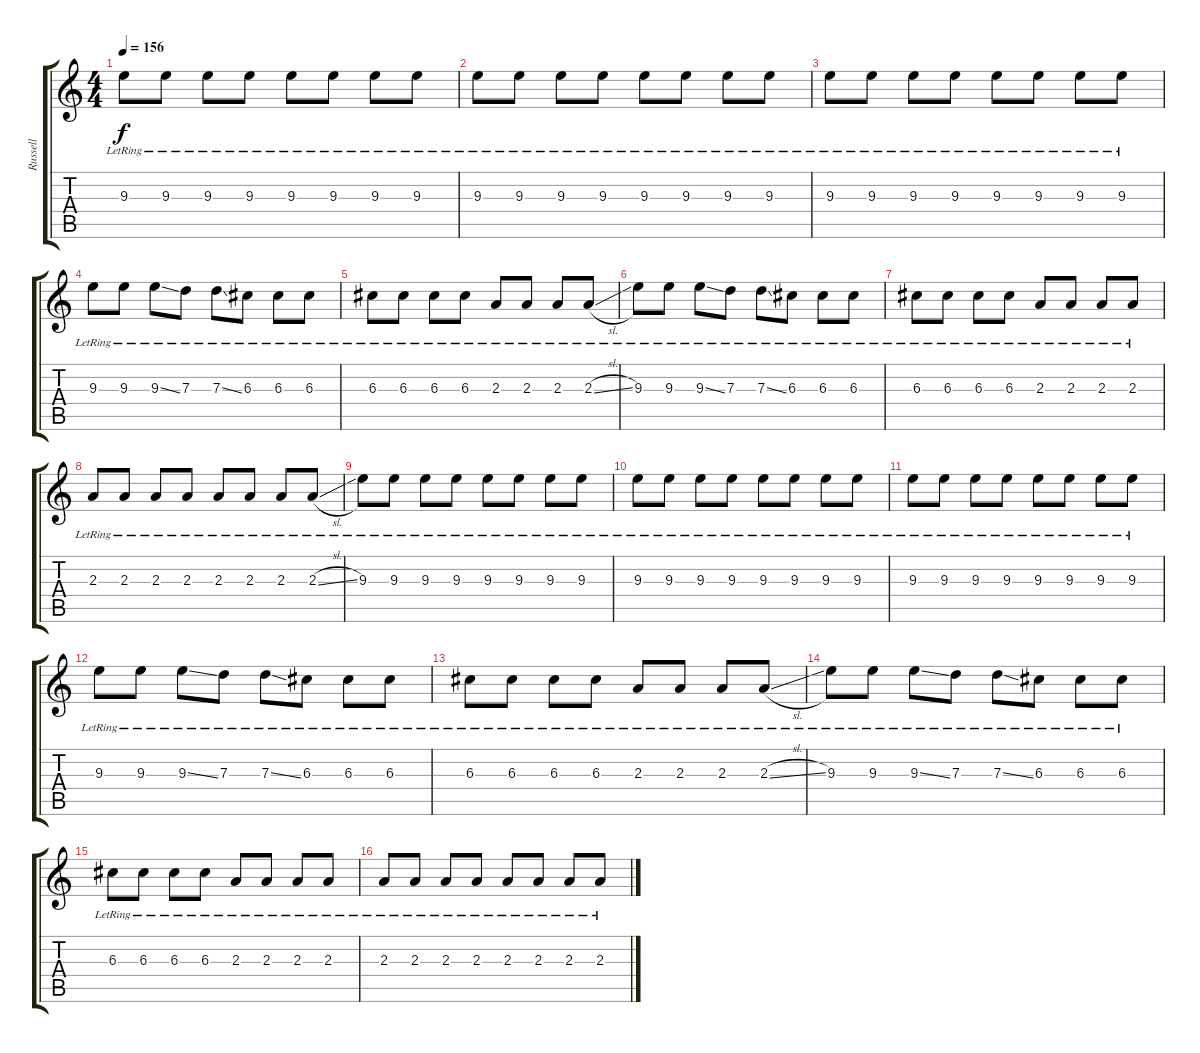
\track ("Russell" "Russell") {instrument electricguitarjazz}
\staff {score tabs}
\tuning (E4 B3 G3 D3 A2 E2) {hide}
\ts (4 4)
\tempo 156
\clef g2
\ks c
9.3{lr}.8{dy f} 9.3{lr}.8 9.3{lr}.8 9.3{lr}.8 9.3{lr}.8 9.3{lr}.8 9.3{lr}.8 9.3{lr}.8 |
9.3{lr}.8 9.3{lr}.8 9.3{lr}.8 9.3{lr}.8 9.3{lr}.8 9.3{lr}.8 9.3{lr}.8 9.3{lr}.8 |
9.3{lr}.8 9.3{lr}.8 9.3{lr}.8 9.3{lr}.8 9.3{lr}.8 9.3{lr}.8 9.3{lr}.8 9.3{lr}.8 |
9.3{lr}.8 9.3{lr}.8 9.3{ss lr}.8 7.3{lr}.8 7.3{ss lr}.8 6.3{lr}.8 6.3{lr}.8 6.3{lr}.8 |
6.3{lr}.8 6.3{lr}.8 6.3{lr}.8 6.3{lr}.8 2.3{lr}.8 2.3{lr}.8 2.3{lr}.8 2.3{sl lr}.8 |
9.3{lr}.8 9.3{lr}.8 9.3{ss lr}.8 7.3{lr}.8 7.3{ss lr}.8 6.3{lr}.8 6.3{lr}.8 6.3{lr}.8 |
6.3{lr}.8 6.3{lr}.8 6.3{lr}.8 6.3{lr}.8 2.3{lr}.8 2.3{lr}.8 2.3{lr}.8 2.3{lr}.8 |
2.3{lr}.8 2.3{lr}.8 2.3{lr}.8 2.3{lr}.8 2.3{lr}.8 2.3{lr}.8 2.3{lr}.8 2.3{sl lr}.8 |
9.3{lr}.8 9.3{lr}.8 9.3{lr}.8 9.3{lr}.8 9.3{lr}.8 9.3{lr}.8 9.3{lr}.8 9.3{lr}.8 |
9.3{lr}.8 9.3{lr}.8 9.3{lr}.8 9.3{lr}.8 9.3{lr}.8 9.3{lr}.8 9.3{lr}.8 9.3{lr}.8 |
9.3{lr}.8 9.3{lr}.8 9.3{lr}.8 9.3{lr}.8 9.3{lr}.8 9.3{lr}.8 9.3{lr}.8 9.3{lr}.8 |
9.3{lr}.8 9.3{lr}.8 9.3{ss lr}.8 7.3{lr}.8 7.3{ss lr}.8 6.3{lr}.8 6.3{lr}.8 6.3{lr}.8 |
6.3{lr}.8 6.3{lr}.8 6.3{lr}.8 6.3{lr}.8 2.3{lr}.8 2.3{lr}.8 2.3{lr}.8 2.3{sl lr}.8 |
9.3{lr}.8 9.3{lr}.8 9.3{ss lr}.8 7.3{lr}.8 7.3{ss lr}.8 6.3{lr}.8 6.3{lr}.8 6.3{lr}.8 |
6.3{lr}.8 6.3{lr}.8 6.3{lr}.8 6.3{lr}.8 2.3{lr}.8 2.3{lr}.8 2.3{lr}.8 2.3{lr}.8 |
2.3{lr}.8 2.3{lr}.8 2.3{lr}.8 2.3{lr}.8 2.3{lr}.8 2.3{lr}.8 2.3{lr}.8 2.3{lr}.8
